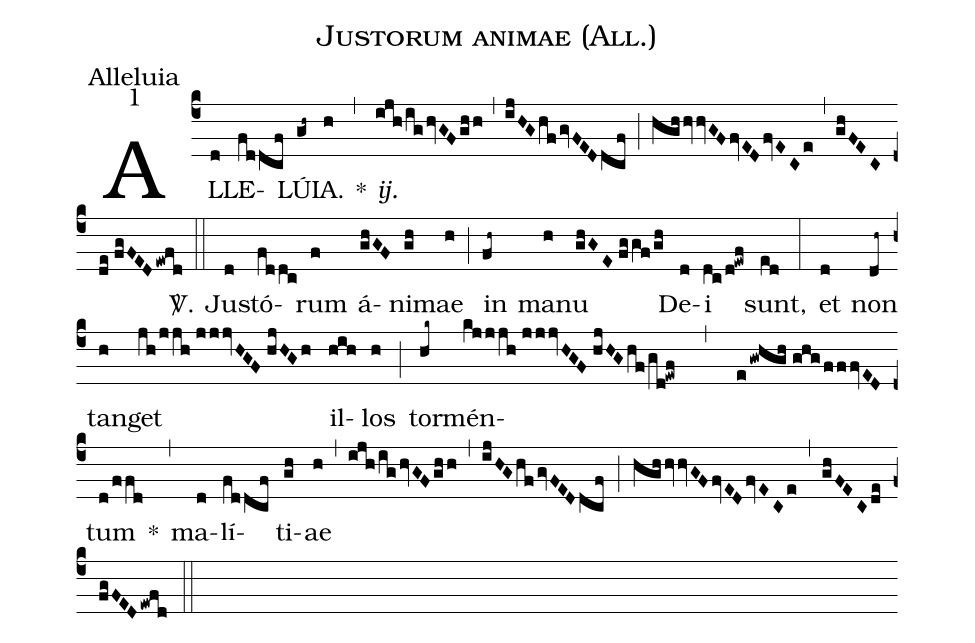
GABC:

name:Justorum animae (All.);
office-part:Alleluia;
mode:1;
%%
(c4) AL(d)LE(fddcf)LÚ(gh~)IA.(h) *(,) <i>ij.</i>(ijh/ig/hvGFghh) (,) (ijHG/hf/gvFEDdcf) (;) (hgh/hvvGF/fvED/fvECe) (,) (ghFECde//fgFED/ewfd) <sp>V/</sp>.(::) Ju(d)stó(fddc)rum(f) á(ghGF)ni(gh)mae(h) (;) in(fh~) ma(h)nu(ghGE//fggf/gh) De(d)i(dc/d!ewf) sunt,(ed) (:) et(d) non(dh~) tan(h)get(jh/jjh//jjjvHGF//hjHGh) il(hih)los(h) (;) tor(hk~)mén(kjjjh//jjjvHGF//hjHGhf/gd!ewf , e/gwhgh//ghg/fffvED)tum(d/ffd) *(,) ma(d)lí(fddcf)ti(gh)ae(h) (,) (ijh/ig/hvGFghh) (,) (ijHGhf/gvFEDdcf) (;) (hghhvhvGFfvED/fvECe) (,) (ghFECde//fgFED/ewfd) (::)
